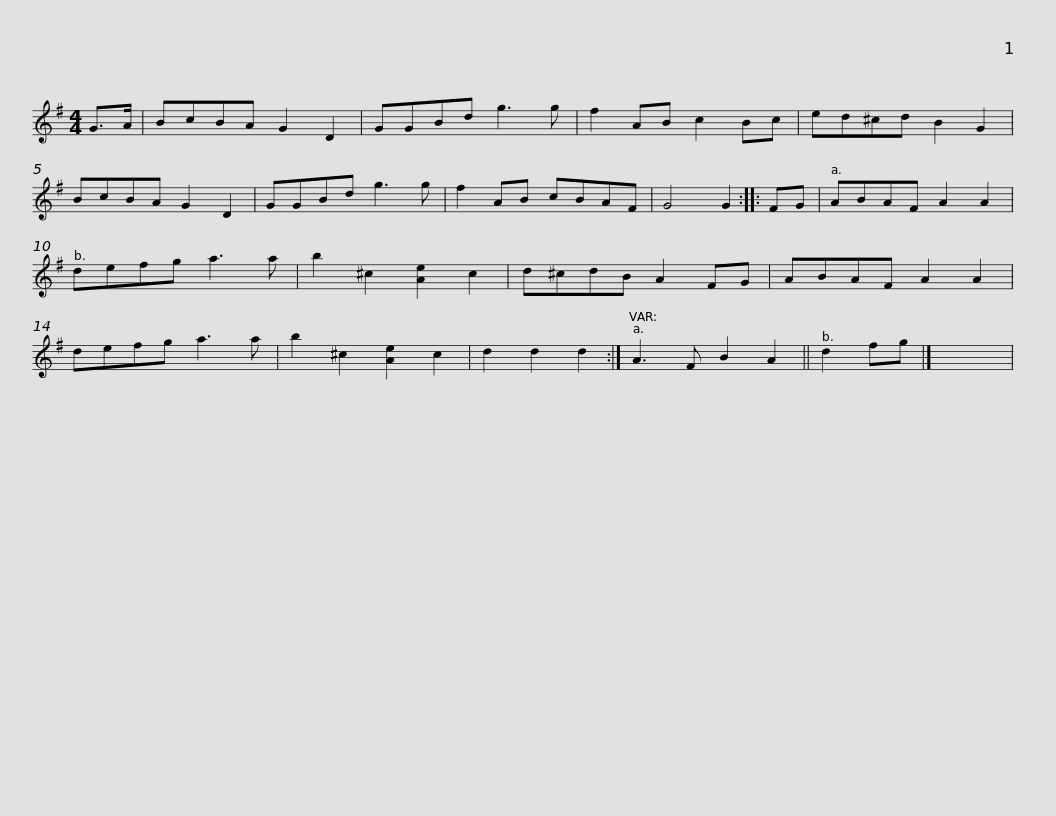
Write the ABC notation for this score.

X:1
L:1/8
M:4/4
I:linebreak $
K:G
V:1 treble
V:1
 G>A | BcBA G2 D2 | GGBd g3 g | f2 AB c2 Bc | ed^cd B2 G2 | %5
 BcBA G2 D2 | GGBd g3 g |$ f2 AB cBAF | G4 G2 :: FG | %10
 ABAF A2 A2 | defg a3 a | b2 ^c2 [Ae]2 c2 | d^cdB A2 FG | ABAF A2 A2 |$ %15
 defg a3 a | b2 ^c2 [Ae]2 c2 | d2 d2 d2 :| A3 F B2 A2 || d2 fg |] %20
 x8 | %21
